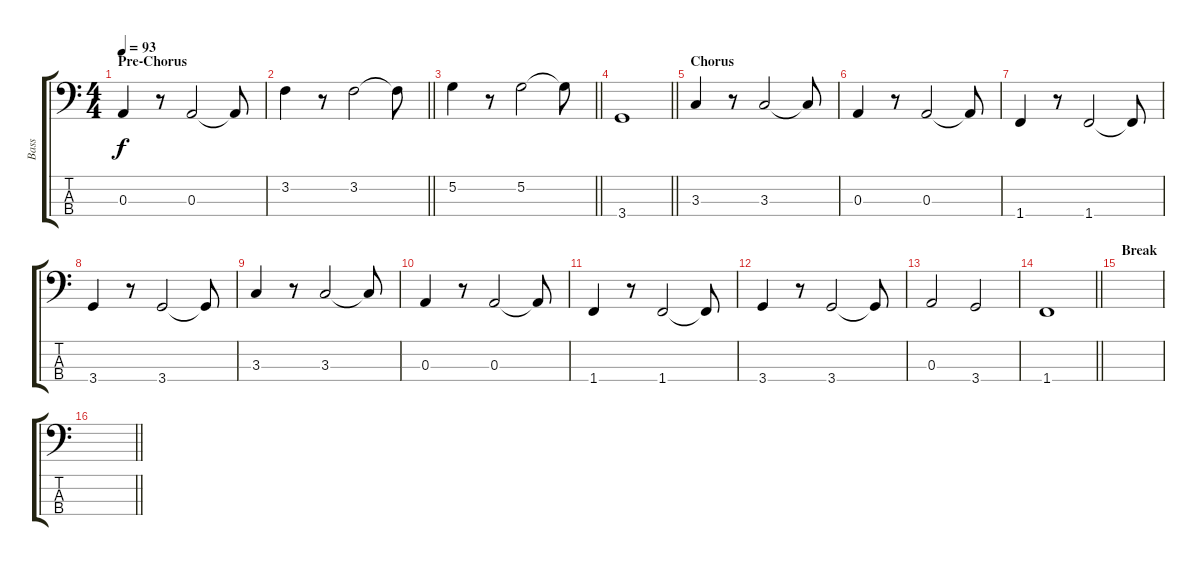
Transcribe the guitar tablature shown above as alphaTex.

\track ("Bass" "Bass") {instrument electricbassfinger}
\staff {score tabs}
\tuning (G2 D2 A1 E1) {hide}
\ts (4 4)
\section ("" "Pre-Chorus")
\tempo 93
\clef f4
\ks c
0.3.4{dy f} r.8 0.3.2 0.3{t}.8 |
\barLineRight lightlight
3.2.4 r.8 3.2.2 3.2{t}.8 |
\barLineRight lightlight
5.2.4 r.8 5.2.2 5.2{t}.8 |
\barLineRight lightlight
3.4.1 |
\section ("" "Chorus")
3.3.4 r.8 3.3.2 3.3{t}.8 |
0.3.4 r.8 0.3.2 0.3{t}.8 |
1.4.4 r.8 1.4.2 1.4{t}.8 |
3.4.4 r.8 3.4.2 3.4{t}.8 |
3.3.4 r.8 3.3.2 3.3{t}.8 |
0.3.4 r.8 0.3.2 0.3{t}.8 |
1.4.4 r.8 1.4.2 1.4{t}.8 |
3.4.4 r.8 3.4.2 3.4{t}.8 |
0.3.2 3.4.2 |
\barLineRight lightlight
1.4.1 |
\section ("" "Break")
|
\barLineRight lightlight
